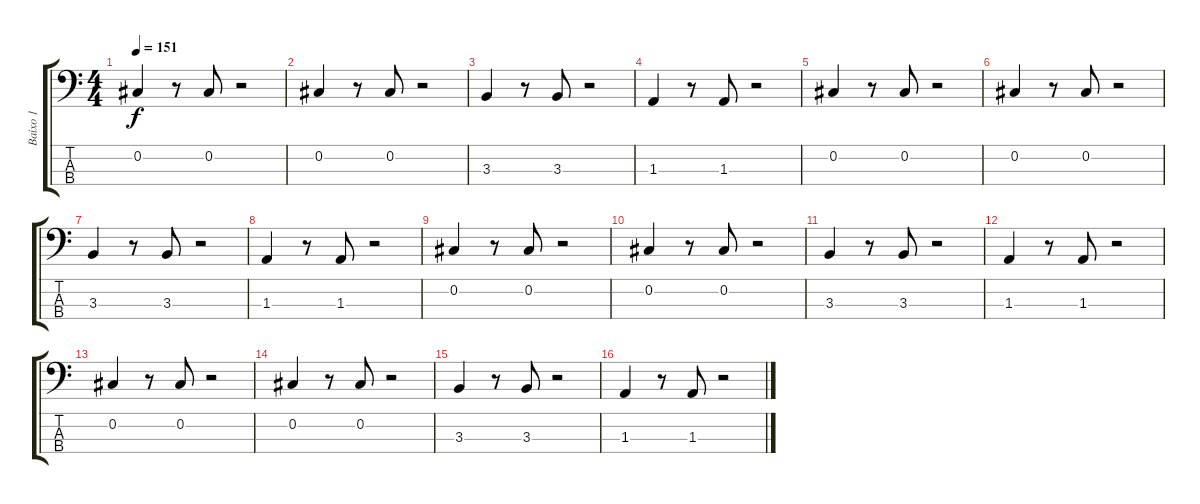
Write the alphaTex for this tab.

\track ("Baixo 1" "Baixo 1") {instrument synthbass1}
\staff {score tabs}
\tuning (Gb2 Db2 Ab1 Eb1) {hide}
\ts (4 4)
\tempo 151
\clef f4
\ks c
0.2.4{dy f} r.8 0.2.8 r.2 |
0.2.4 r.8 0.2.8 r.2 |
3.3.4 r.8 3.3.8 r.2 |
1.3.4 r.8 1.3.8 r.2 |
0.2.4 r.8 0.2.8 r.2 |
0.2.4 r.8 0.2.8 r.2 |
3.3.4 r.8 3.3.8 r.2 |
1.3.4 r.8 1.3.8 r.2 |
0.2.4 r.8 0.2.8 r.2 |
0.2.4 r.8 0.2.8 r.2 |
3.3.4 r.8 3.3.8 r.2 |
1.3.4 r.8 1.3.8 r.2 |
0.2.4 r.8 0.2.8 r.2 |
0.2.4 r.8 0.2.8 r.2 |
3.3.4 r.8 3.3.8 r.2 |
1.3.4 r.8 1.3.8 r.2
